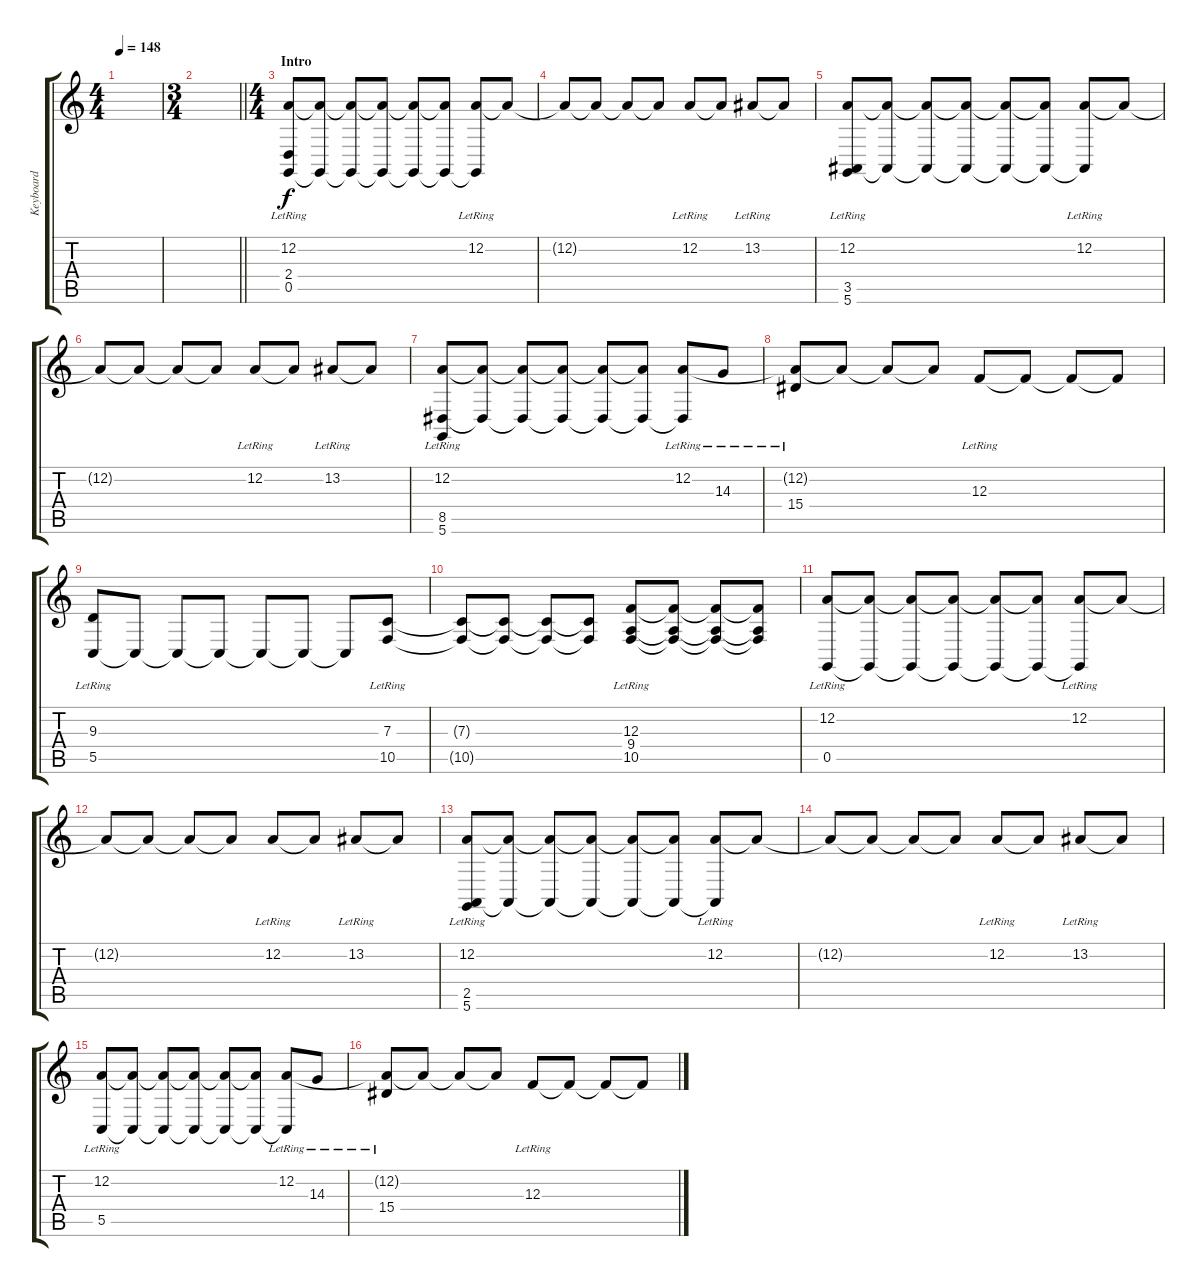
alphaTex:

\track ("Keyboard" "Keyboard") {instrument electricgrandpiano}
\staff {score tabs}
\tuning (D4 A3 F3 C3 G2 D2) {hide}
\ts (4 4)
\tempo 148
\clef g2
\ks c
|
\ts (3 4)
\barLineRight lightlight
|
\ts (4 4)
\section ("" "Intro")
(12.2{lr} 2.4{lr} 0.5{lr}).8 (12.2{t} 0.5{t}).8 (12.2{t} 0.5{t}).8 (12.2{t} 0.5{t}).8 (12.2{t} 0.5{t}).8 (12.2{t} 0.5{t}).8 (12.2{lr} 0.5{t}).8 12.2{t}.8 |
12.2{t}.8 12.2{t}.8 12.2{t}.8 12.2{t}.8 12.2{lr}.8 12.2{t}.8 13.2{lr}.8 13.2{t}.8 |
(12.2{lr} 3.5{lr} 5.6{lr}).8 (12.2{t} 3.5{t}).8 (12.2{t} 3.5{t}).8 (12.2{t} 3.5{t}).8 (12.2{t} 3.5{t}).8 (12.2{t} 3.5{t}).8 (12.2{lr} 3.5{t}).8 12.2{t}.8 |
12.2{t}.8 12.2{t}.8 12.2{t}.8 12.2{t}.8 12.2{lr}.8 12.2{t}.8 13.2{lr}.8 13.2{t}.8 |
(12.2{lr} 8.5{lr} 5.6{lr}).8 (12.2{t} 8.5{t}).8 (12.2{t} 8.5{t}).8 (12.2{t} 8.5{t}).8 (12.2{t} 8.5{t}).8 (12.2{t} 8.5{t}).8 (12.2{lr} 8.5{t}).8 14.3{lr}.8 |
(12.2{t} 15.4{lr}).8 12.2{t}.8 12.2{t}.8 12.2{t}.8 12.3{lr}.8 12.3{t}.8 12.3{t}.8 12.3{t}.8 |
(9.3{lr} 5.5{lr}).8 5.5{t}.8 5.5{t}.8 5.5{t}.8 5.5{t}.8 5.5{t}.8 5.5{t}.8 (7.3{lr} 10.5{lr}).8 |
(7.3{t} 10.5{t}).8 (7.3{t} 10.5{t}).8 (7.3{t} 10.5{t}).8 (7.3{t} 10.5{t}).8 (12.3{lr} 9.4{lr} 10.5{lr}).8 (12.3{t} 9.4{t} 10.5{t}).8 (12.3{t} 9.4{t} 10.5{t}).8 (12.3{t} 9.4{t} 10.5{t}).8 |
(12.2{lr} 0.5{lr}).8 (12.2{t} 0.5{t}).8 (12.2{t} 0.5{t}).8 (12.2{t} 0.5{t}).8 (12.2{t} 0.5{t}).8 (12.2{t} 0.5{t}).8 (12.2{lr} 0.5{t}).8 12.2{t}.8 |
12.2{t}.8 12.2{t}.8 12.2{t}.8 12.2{t}.8 12.2{lr}.8 12.2{t}.8 13.2{lr}.8 13.2{t}.8 |
(12.2{lr} 2.5{lr} 5.6{lr}).8 (12.2{t} 2.5{t}).8 (12.2{t} 2.5{t}).8 (12.2{t} 2.5{t}).8 (12.2{t} 2.5{t}).8 (12.2{t} 2.5{t}).8 (12.2{lr} 2.5{t}).8 12.2{t}.8 |
12.2{t}.8 12.2{t}.8 12.2{t}.8 12.2{t}.8 12.2{lr}.8 12.2{t}.8 13.2{lr}.8 13.2{t}.8 |
(12.2{lr} 5.5{lr}).8 (12.2{t} 5.5{t}).8 (12.2{t} 5.5{t}).8 (12.2{t} 5.5{t}).8 (12.2{t} 5.5{t}).8 (12.2{t} 5.5{t}).8 (12.2{lr} 5.5{t}).8 14.3{lr}.8 |
(12.2{t} 15.4{lr}).8 12.2{t}.8 12.2{t}.8 12.2{t}.8 12.3{lr}.8 12.3{t}.8 12.3{t}.8 12.3{t}.8
